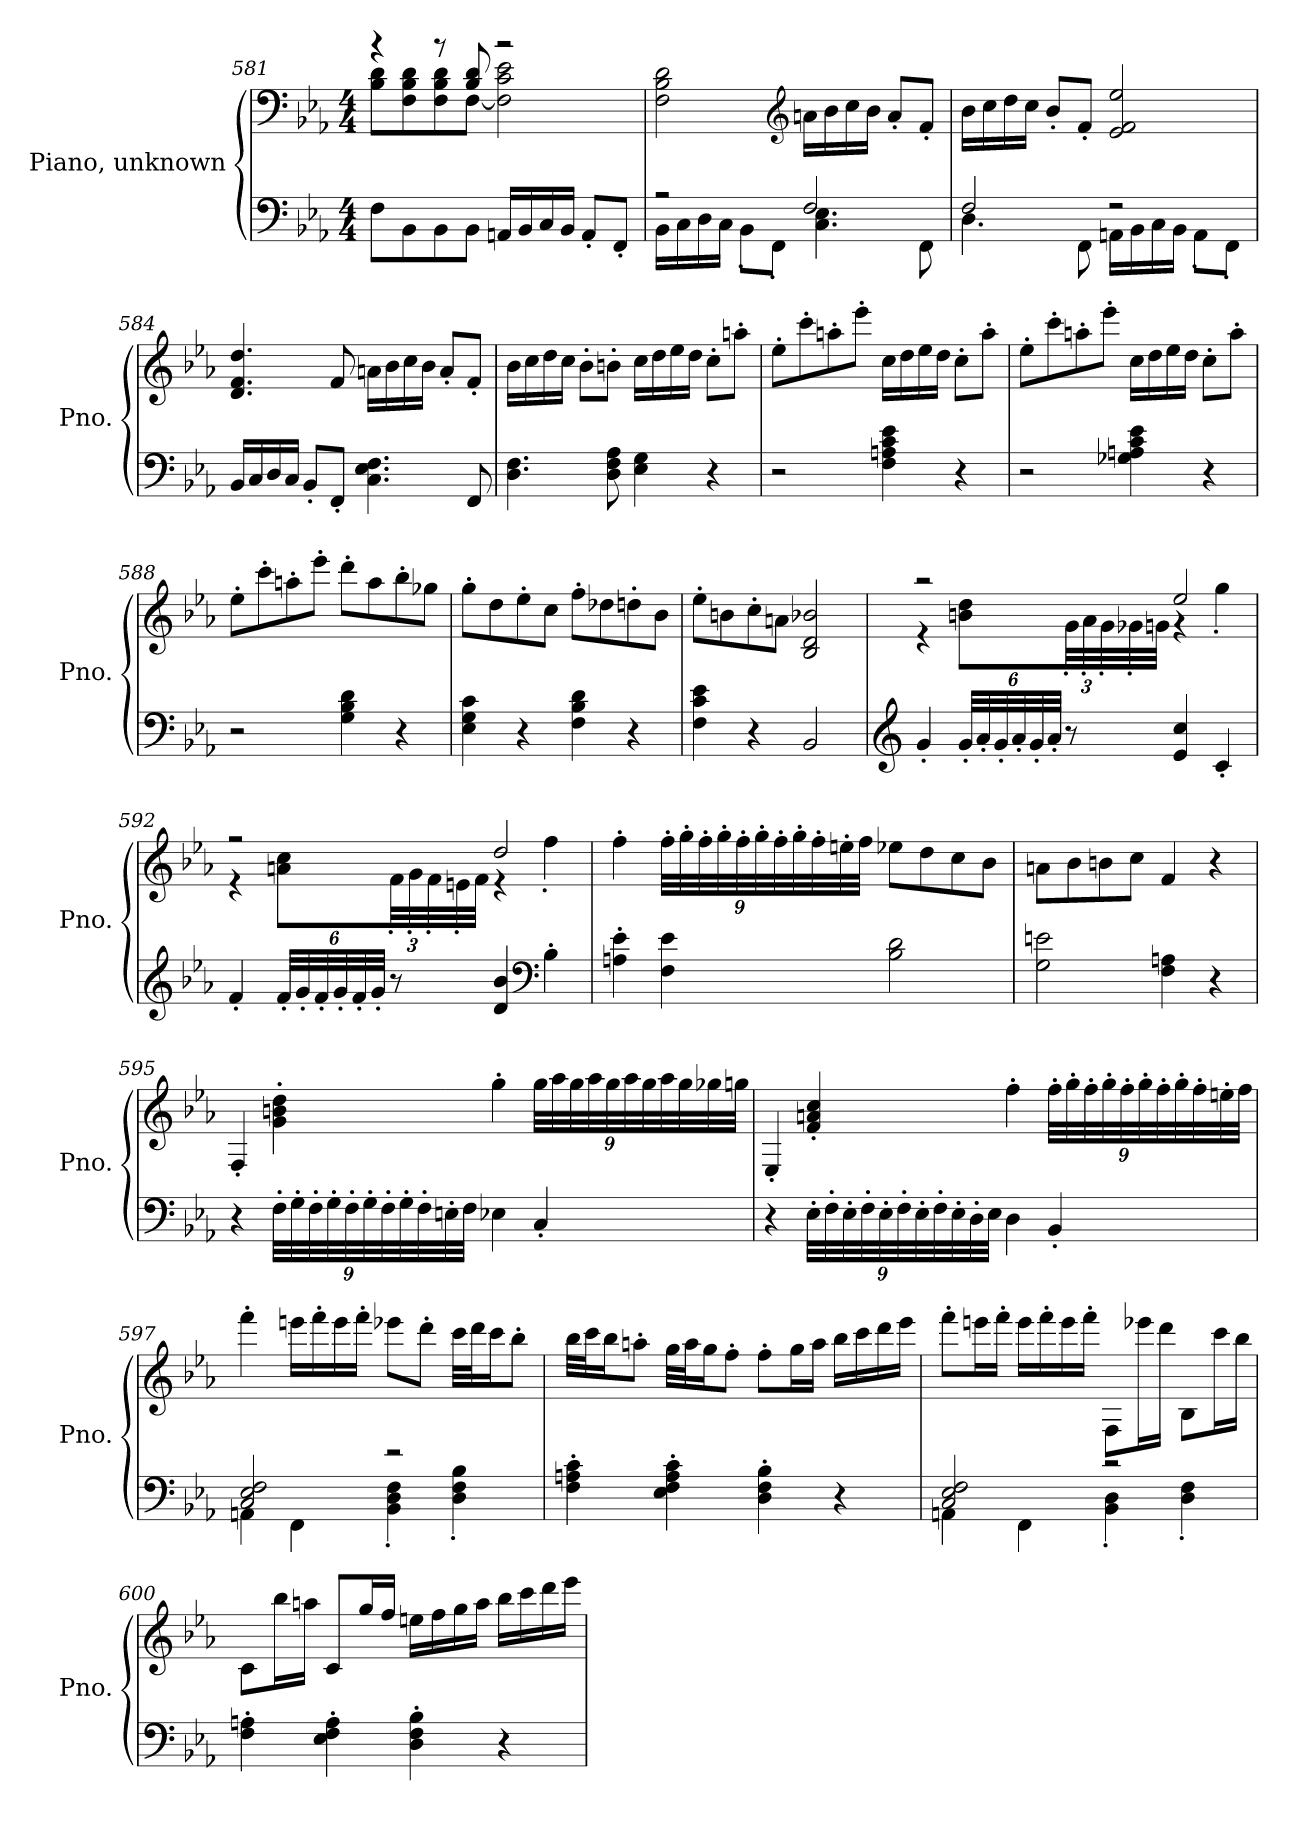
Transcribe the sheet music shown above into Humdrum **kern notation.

**kern	**kern
*part1	*part1
*staff2	*staff1
*I"Piano, unknown	*
*I'Pno.	*
*clefF4	*clefF4
*k[b-e-a-]	*k[b-e-a-]
*M4/4	*M4/4
=581	=581
*	*^
8F\L	4r	8B-\ 8d\L
8BB-\	.	8F\ 8B-\ 8d\
8BB-\	8r	8F\ 8B-\ 8d\
8BB-\J	8B-/ 8d/	[8F\J
16AAn/LL	2r	2F\] 2c\ 2e-\
16BB-/	.	.
16C/	.	.
16BB-/JJ	.	.
8AA'/L	.	.
8FF'/J	.	.
*	*v	*v
!!LO:LB:g=z
=582	=582
*^	*
2r	16BB-\LL	2F\ 2B-\ 2d\
.	16C\	.
.	16D\	.
.	16C\JJ	.
.	8BB-'\L	.
.	8FF'\J	.
*	*	*clefG2
2F/	4.C\ 4.E-\	16an\LL
.	.	16b-\
.	.	16cc\
.	.	16b-\JJ
.	.	8a'/L
.	8FF\	8f'/J
=583	=583	=583
2F/	4.D\	16b-\LL
.	.	16cc\
.	.	16dd\
.	.	16cc\JJ
.	.	8b-'/L
.	8FF\	8f'/J
2r	16AAn\LL	2e-/ 2f/ 2ee-/
.	16BB-\	.
.	16C\	.
.	16BB-\JJ	.
.	8AA'\L	.
.	8FF'\J	.
*v	*v	*
=584	=584
16BB-/LL	4.d/ 4.f/ 4.dd/
16C/	.
16D/	.
16C/JJ	.
8BB-'/L	.
8FF'/J	8f/
4.C\ 4.E-\ 4.F\	16an\LL
.	16b-\
.	16cc\
.	16b-\JJ
.	8a'/L
8FF/	8f'/J
!!LO:LB:g=z
=585	=585
4.D\ 4.F\	16b-\LL
.	16cc\
.	16dd\
.	16cc\JJ
.	8b-'\L
8D\ 8F\ 8A-\	8bn'\J
4E-\ 4G\	16cc\LL
.	16dd\
.	16ee-\
.	16dd\JJ
4r	8cc'\L
.	8aan'\J
=586	=586
2r	8ee-'\L
.	8ccc'\
.	8aan'\
.	8eee-'\J
4F\ 4An\ 4c\ 4e-\	16cc\LL
.	16dd\
.	16ee-\
.	16dd\JJ
4r	8cc'\L
.	8aa'\J
=587	=587
2r	8ee-'\L
.	8ccc'\
.	8aan'\
.	8eee-'\J
4G-X\ 4An\ 4c\ 4e-\	16cc\LL
.	16dd\
.	16ee-\
.	16dd\JJ
4r	8cc'\L
.	8aa'\J
!!LO:LB:g=z
=588	=588
2r	8ee-'\L
.	8ccc'\
.	8aan'\
.	8eee-'\J
4G\ 4B-\ 4d\	8ddd'\L
.	8aa\
4r	8bb-'\
.	8gg-X\J
=589	=589
4E-\ 4G\ 4c\	8gg'\L
.	8dd\
4r	8ee-'\
.	8cc\J
4F\ 4B-\ 4d\	8ff'\L
.	8dd-X\
4r	8ddn'\
.	8b-\J
=590	=590
4F\ 4c\ 4e-\	8ee-'\L
.	8bn\
4r	8cc'\
.	8an\J
2BB-/	2B-/ 2d/ 2b-X/
!!LO:LB:g=z
=591	=591
*clefG2	*
*	*^
4g'/	2r	4r
*Xbrackettup	*	*
48g'/LLL	.	8bn\ 8dd\L
48a-'/	.	.
48g'/	.	.
48a-'/	.	.
48g'/	.	.
48a-'/JJJ	.	.
*	*	*Xbrackettup
8r	.	48g'\LL
.	.	48a-'\
.	.	48g'\
.	.	32g-X'\
.	.	32gn\JJJ
4e-/ 4cc/	2ee-/	4r
4c'/	.	4gg'\
=592	=592	=592
4f'/	2r	4r
48f'/LLL	.	8an\ 8cc\L
48g'/	.	.
48f'/	.	.
48g'/	.	.
48f'/	.	.
48g'/JJJ	.	.
8r	.	48f'\LL
.	.	48g'\
.	.	48f'\
.	.	32en'\
.	.	32f\JJJ
4d/ 4b-/	2dd/	4r
*clefF4	*	*
4B-'\	.	4ff'\
*	*v	*v
!!LO:PB:g=z
=593	=593
4An\' 4e-\'	4ff'\
4F\ 4e-\	48ff'\LLL
.	48gg'\
.	48ff'\
.	48gg'\
.	48ff'\
.	48gg'\
.	48ff'\
.	48gg'\
.	48ff'\
.	32een'\
.	32ff\JJJ
2B-\ 2d\	8ee-X\L
.	8dd\
.	8cc\
.	8b-\J
=594	=594
2G\ 2en\	8an\L
.	8b-\
.	8bn\
.	8cc\J
4F\ 4An\	4f/
4r	4r
!!LO:LB:g=z
=595	=595
4r	4F'/
48F'\LLL	4g\' 4bn\' 4dd\'
48G'\	.
48F'\	.
48G'\	.
48F'\	.
48G'\	.
48F'\	.
48G'\	.
48F'\	.
32En'\	.
32F\JJJ	.
4E-X\	4gg'\
4C'/	48gg\LLL
.	48aa-\
.	48gg\
.	48aa-\
.	48gg\
.	48aa-\
.	48gg\
.	48aa-\
.	48gg\
.	32gg-X\
.	32ggn\JJJ
!!LO:LB:g=z
=596	=596
4r	4E-'/
48E-'\LLL	4f/' 4an/' 4cc/'
48F'\	.
48E-'\	.
48F'\	.
48E-'\	.
48F'\	.
48E-'\	.
48F'\	.
48E-'\	.
32D'\	.
32E-\JJJ	.
4D\	4ff'\
4BB-'/	48ff'\LLL
.	48gg'\
.	48ff'\
.	48gg'\
.	48ff'\
.	48gg'\
.	48ff'\
.	48gg'\
.	48ff'\
.	32een'\
.	32ff\JJJ
=597	=597
*^	*
2C/ 2E-/ 2F/	4AAn\	4fff'\
.	4FF\	16eeen\LL
.	.	16fff'\
.	.	16eee\
.	.	16fff'\JJ
2r	4BB-\' 4D\' 4F\'	8eee-X\L
.	.	8ddd'\J
.	4D\' 4F\' 4B-\'	32ccc\LLL
.	.	32ddd\J
.	.	16ccc\J
.	.	8bb-'\J
*v	*v	*
!!LO:LB:g=z
=598	=598
4F\' 4An\' 4c\'	32bb-\LLL
.	32ccc\J
.	16bb-\J
.	8aan'\J
4E-\' 4F\' 4A\' 4c\'	32gg\LLL
.	32aa\J
.	16gg\J
.	8ff'\J
4D\' 4F\' 4B-\'	8ff'\L
.	16gg\L
.	16aa\JJ
4r	16bb-\LL
.	16ccc\
.	16ddd\
.	16eee-\JJ
=599	=599
*^	*
2C/ 2E-/ 2F/	4AAn\	8fff'\L
.	.	16eeen\L
.	.	16fff'\JJ
.	4FF\	16eee\LL
.	.	16fff'\
.	.	16eee\
.	.	16fff'\JJ
2r	4BB-\' 4D\'	8F\L
.	.	16eee-X\L
.	.	16ddd\JJ
.	4D\' 4F\'	8B-\L
.	.	16ccc\L
.	.	16bb-\JJ
*v	*v	*
!!LO:LB:g=z
=600	=600
4F\' 4An\'	8c\L
.	16bb-\L
.	16aan\JJ
4E-\' 4F\' 4A\'	8c/L
.	16gg/L
.	16ff/JJ
4D\' 4F\' 4B-\'	16een\LL
.	16ff\
.	16gg\
.	16aa\JJ
4r	16bb-\LL
.	16ccc\
.	16ddd\
.	16eee-\JJ
=	=
*-	*-
